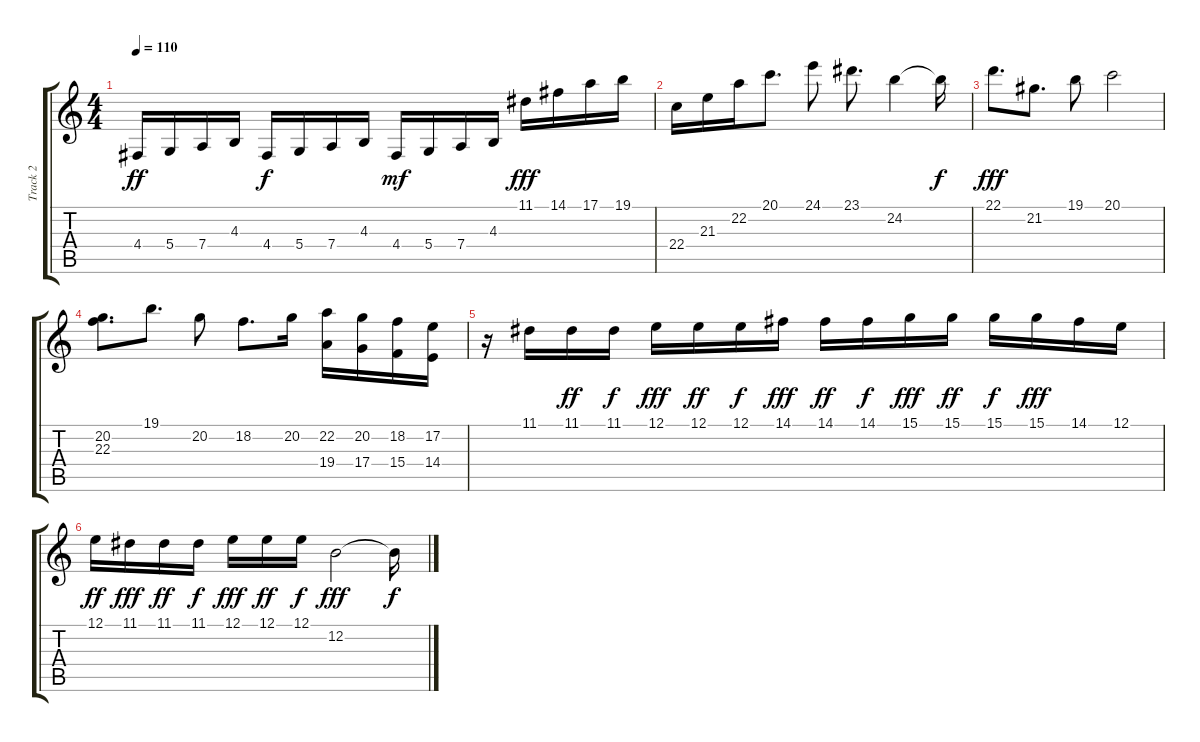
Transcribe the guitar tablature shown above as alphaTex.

\track ("Track 2" "Track 2") {instrument lead2sawtooth}
\staff {score tabs}
\tuning (E4 B3 G3 D3 A2 E2) {hide}
\ts (4 4)
\tempo 110
\clef g2
\ks c
4.4.16{dy ff} 5.4.16 7.4.16 4.3.16 4.4.16{dy f} 5.4.16 7.4.16 4.3.16 4.4.16{dy mf} 5.4.16 7.4.16 4.3.16 11.1.16{dy fff} 14.1.16 17.1.16 19.1.16 |
22.4.16 21.3.16 22.2.16 20.1.8{d} 24.1.8 23.1.8{d} 24.2.4 24.2{t}.16{dy f} |
22.1.8{d dy fff} 21.2.8{d} 19.1.8 20.1.2 |
(20.2 22.3).8{d} 19.1.8{d} 20.2.8 18.2.8{d} 20.2.16 (22.2 19.4).16 (20.2 17.4).16 (18.2 15.4).16 (17.2 14.4).16 |
r.16 11.1.16 11.1.16{dy ff} 11.1.16{dy f} 12.1.16{dy fff} 12.1.16{dy ff} 12.1.16{dy f} 14.1.16{dy fff} 14.1.16{dy ff} 14.1.16{dy f} 15.1.16{dy fff} 15.1.16{dy ff} 15.1.16{dy f} 15.1.16{dy fff} 14.1.16 12.1.16 |
12.1.16{dy ff} 11.1.16{dy fff} 11.1.16{dy ff} 11.1.16{dy f} 12.1.16{dy fff} 12.1.16{dy ff} 12.1.16{dy f} 12.2.2{dy fff} 12.2{t}.16{dy f}
